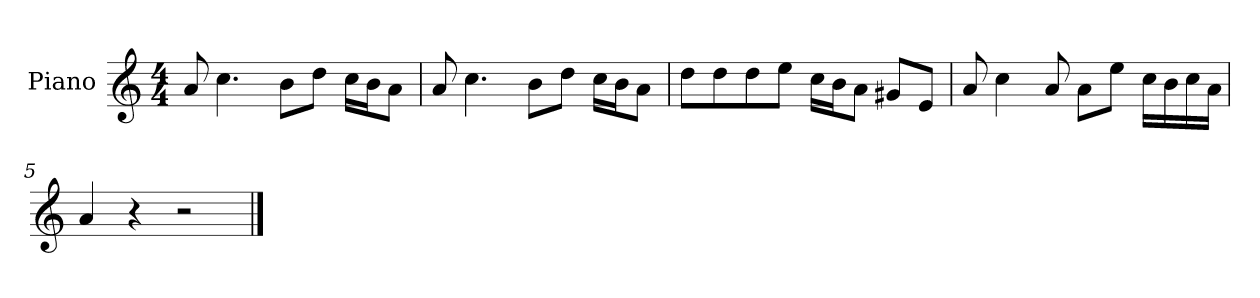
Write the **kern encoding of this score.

**kern
*part1
*staff1
*I"Piano
*I'P-no
*clefG2
*k[]
*M4/4
*MM90
=1
8a/
4.cc\
8b\L
8dd\J
16cc\LL
16b\J
8a\J
=2
8a/
4.cc\
8b\L
8dd\J
16cc\LL
16b\J
8a\J
=3
8dd\L
8dd\
8dd\
8ee\J
16cc\LL
16b\J
8a\J
8g#X/L
8e/J
=4
8a/
4cc\
8a/
8a\L
8ee\J
16cc\LL
16b\
16cc\
16a\JJ
=5
4a/
4r
2r
==
*-
